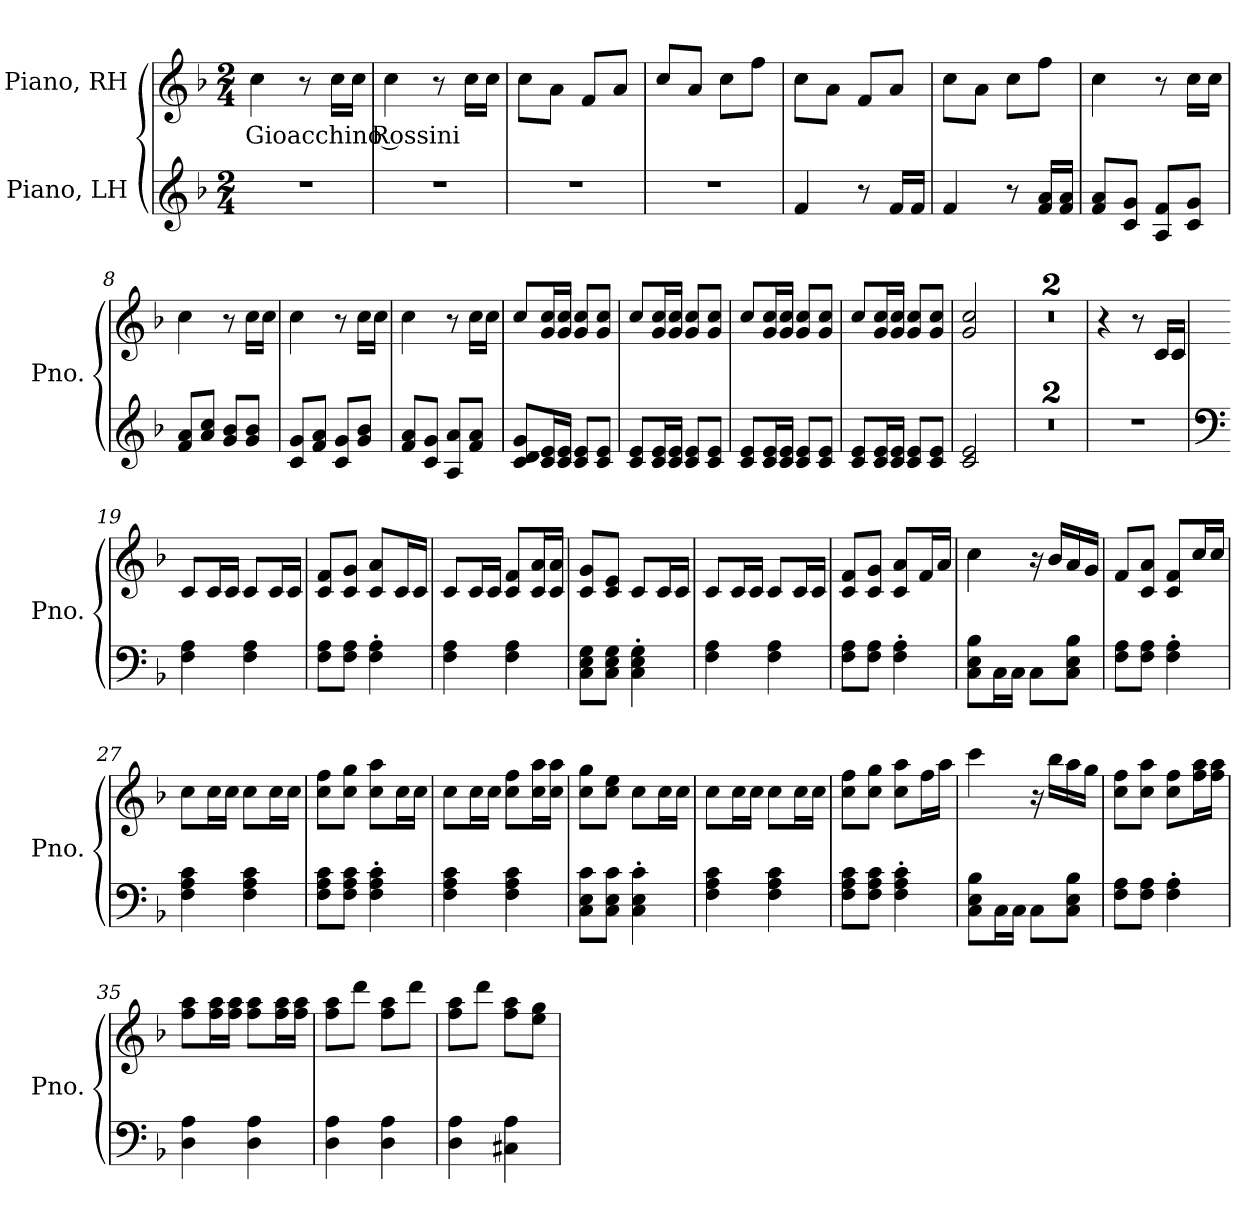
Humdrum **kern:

**kern	**kern	**text
*part2	*part1	*part1
*staff2	*staff1	*staff1
*I"Piano, LH	*I"Piano, RH	*
*I'Pno.	*I'Pno.	*
*clefG2	*clefG2	*
*k[b-]	*k[b-]	*
*M2/4	*M2/4	*
*MM120	*MM120	*
=1	=1	=1
!	!	!LO:LY:b
2r	4cc\	Gioacchino Rossini
.	8r	.
.	16cc\LL	.
.	16cc\JJ	.
=2	=2	=2
2r	4cc\	.
.	8r	.
.	16cc\LL	.
.	16cc\JJ	.
=3	=3	=3
2r	8cc\L	.
.	8a\J	.
.	8f/L	.
.	8a/J	.
=4	=4	=4
2r	8cc/L	.
.	8a/J	.
.	8cc\L	.
.	8ff\J	.
=5	=5	=5
4f/	8cc\L	.
.	8a\J	.
8r	8f/L	.
16f/LL	8a/J	.
16f/JJ	.	.
=6	=6	=6
4f/	8cc\L	.
.	8a\J	.
8r	8cc\L	.
16f/ 16a/LL	8ff\J	.
16f/ 16a/JJ	.	.
!!LO:LB:g=z
=7	=7	=7
8f/ 8a/L	4cc\	.
8c/ 8g/J	.	.
8A/ 8f/L	8r	.
8c/ 8g/J	16cc\LL	.
.	16cc\JJ	.
=8	=8	=8
8f/ 8a/L	4cc\	.
8a/ 8cc/J	.	.
8g/ 8b-/L	8r	.
8g/ 8b-/J	16cc\LL	.
.	16cc\JJ	.
=9	=9	=9
8c/ 8g/L	4cc\	.
8f/ 8a/J	.	.
8c/ 8g/L	8r	.
8g/ 8b-/J	16cc\LL	.
.	16cc\JJ	.
=10	=10	=10
8f/ 8a/L	4cc\	.
8c/ 8g/J	.	.
8A/ 8a/L	8r	.
8f/ 8a/J	16cc\LL	.
.	16cc\JJ	.
=11	=11	=11
8c/ 8d/ 8g/L	8cc/L	.
16c/ 16e/L	16g/ 16cc/L	.
16c/ 16e/JJ	16g/ 16cc/JJ	.
8c/ 8e/L	8g/ 8cc/L	.
8c/ 8e/J	8g/ 8cc/J	.
=12	=12	=12
8c/ 8e/L	8cc/L	.
16c/ 16e/L	16g/ 16cc/L	.
16c/ 16e/JJ	16g/ 16cc/JJ	.
8c/ 8e/L	8g/ 8cc/L	.
8c/ 8e/J	8g/ 8cc/J	.
!!LO:LB:g=z
=13	=13	=13
8c/ 8e/L	8cc/L	.
16c/ 16e/L	16g/ 16cc/L	.
16c/ 16e/JJ	16g/ 16cc/JJ	.
8c/ 8e/L	8g/ 8cc/L	.
8c/ 8e/J	8g/ 8cc/J	.
=14	=14	=14
8c/ 8e/L	8cc/L	.
16c/ 16e/L	16g/ 16cc/L	.
16c/ 16e/JJ	16g/ 16cc/JJ	.
8c/ 8e/L	8g/ 8cc/L	.
8c/ 8e/J	8g/ 8cc/J	.
=15	=15	=15
2c/ 2e/	2g/ 2cc/	.
=16	=16	=16
2r	2r	.
=17	=17	=17
2r	2r	.
=18	=18	=18
2r	4r	.
.	8r	.
.	16c/LL	.
.	16c/JJ	.
=19	=19	=19
*clefF4	*	*
4F\ 4A\	8c/L	.
.	16c/L	.
.	16c/JJ	.
4F\ 4A\	8c/L	.
.	16c/L	.
.	16c/JJ	.
!!LO:LB:g=z
=20	=20	=20
8F\ 8A\L	8c/ 8f/L	.
8F\ 8A\J	8c/ 8g/J	.
4F\' 4A\'	8c/ 8a/L	.
.	16c/L	.
.	16c/JJ	.
=21	=21	=21
4F\ 4A\	8c/L	.
.	16c/L	.
.	16c/JJ	.
4F\ 4A\	8c/ 8f/L	.
.	16c/ 16a/L	.
.	16c/ 16a/JJ	.
=22	=22	=22
8C\ 8E\ 8G\L	8c/ 8g/L	.
8C\ 8E\ 8G\J	8c/ 8e/J	.
4C\' 4E\' 4G\'	8c/L	.
.	16c/L	.
.	16c/JJ	.
=23	=23	=23
4F\ 4A\	8c/L	.
.	16c/L	.
.	16c/JJ	.
4F\ 4A\	8c/L	.
.	16c/L	.
.	16c/JJ	.
=24	=24	=24
8F\ 8A\L	8c/ 8f/L	.
8F\ 8A\J	8c/ 8g/J	.
4F\' 4A\'	8c/ 8a/L	.
.	16f/L	.
.	16a/JJ	.
!!LO:LB:g=z
=25	=25	=25
8C\ 8E\ 8B-\L	4cc\	.
16C\L	.	.
16C\JJ	.	.
8C\L	16r	.
.	16b-/LL	.
8C\ 8E\ 8B-\J	16a/	.
.	16g/JJ	.
=26	=26	=26
8F\ 8A\L	8f/L	.
8F\ 8A\J	8c/ 8a/J	.
4F\' 4A\'	8c/ 8f/L	.
.	16cc/L	.
.	16cc/JJ	.
=27	=27	=27
4F\ 4A\ 4c\	8cc\L	.
.	16cc\L	.
.	16cc\JJ	.
4F\ 4A\ 4c\	8cc\L	.
.	16cc\L	.
.	16cc\JJ	.
=28	=28	=28
8F\ 8A\ 8c\L	8cc\ 8ff\L	.
8F\ 8A\ 8c\J	8cc\ 8gg\J	.
4F\' 4A\' 4c\'	8cc\ 8aa\L	.
.	16cc\L	.
.	16cc\JJ	.
=29	=29	=29
4F\ 4A\ 4c\	8cc\L	.
.	16cc\L	.
.	16cc\JJ	.
4F\ 4A\ 4c\	8cc\ 8ff\L	.
.	16cc\ 16aa\L	.
.	16cc\ 16aa\JJ	.
=30	=30	=30
8C\ 8E\ 8c\L	8cc\ 8gg\L	.
8C\ 8E\ 8c\J	8cc\ 8ee\J	.
4C\' 4E\' 4c\'	8cc\L	.
.	16cc\L	.
.	16cc\JJ	.
!!LO:LB:g=z
=31	=31	=31
4F\ 4A\ 4c\	8cc\L	.
.	16cc\L	.
.	16cc\JJ	.
4F\ 4A\ 4c\	8cc\L	.
.	16cc\L	.
.	16cc\JJ	.
=32	=32	=32
8F\ 8A\ 8c\L	8cc\ 8ff\L	.
8F\ 8A\ 8c\J	8cc\ 8gg\J	.
4F\' 4A\' 4c\'	8cc\ 8aa\L	.
.	16ff\L	.
.	16aa\JJ	.
=33	=33	=33
8C\ 8E\ 8B-\L	4ccc\	.
16C\L	.	.
16C\JJ	.	.
8C\L	16r	.
.	16bb-\LL	.
8C\ 8E\ 8B-\J	16aa\	.
.	16gg\JJ	.
=34	=34	=34
8F\ 8A\L	8cc\ 8ff\L	.
8F\ 8A\J	8cc\ 8aa\J	.
4F\' 4A\'	8cc\ 8ff\L	.
.	16ff\ 16aa\L	.
.	16ff\ 16aa\JJ	.
=35	=35	=35
4D\ 4A\	8ff\ 8aa\L	.
.	16ff\ 16aa\L	.
.	16ff\ 16aa\JJ	.
4D\ 4A\	8ff\ 8aa\L	.
.	16ff\ 16aa\L	.
.	16ff\ 16aa\JJ	.
=36	=36	=36
4D\ 4A\	8ff\ 8aa\L	.
.	8ddd\J	.
4D\ 4A\	8ff\ 8aa\L	.
.	8ddd\J	.
!!LO:PB:g=z
=37	=37	=37
4D\ 4A\	8ff\ 8aa\L	.
.	8ddd\J	.
4C#X\ 4A\	8ff\ 8aa\L	.
.	8ee\ 8gg\J	.
=	=	=
*-	*-	*-
